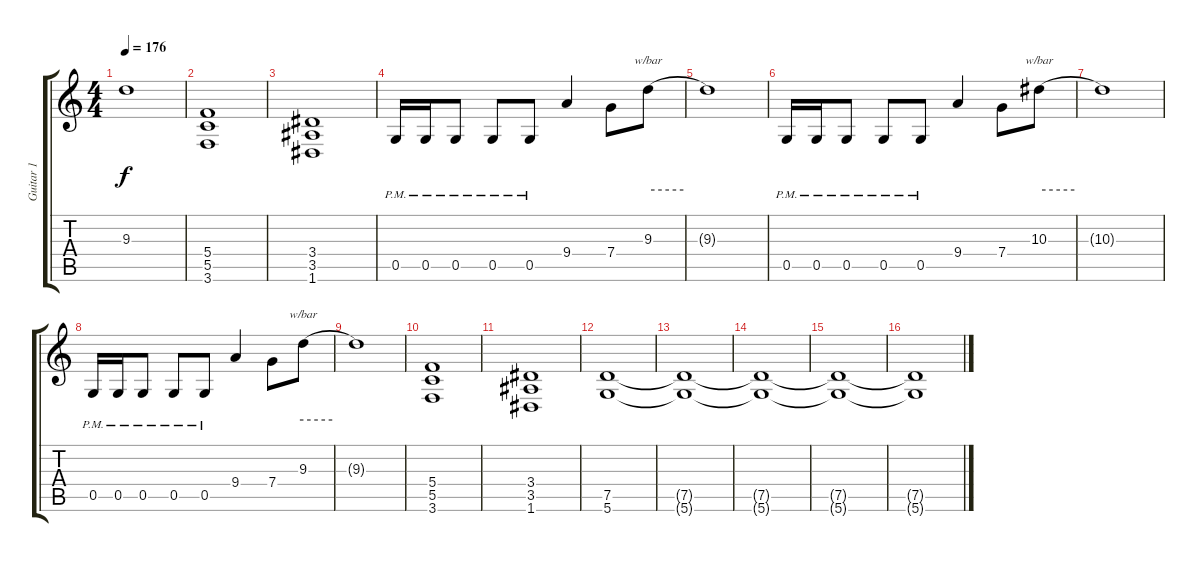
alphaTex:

\track ("Guitar 1" "Guitar 1") {instrument distortionguitar}
\staff {score tabs}
\tuning (D4 A3 F3 C3 G2 D2) {hide}
\ts (4 4)
\tempo 176
\clef g2
\ks c
9.3{t}.1{dy f} |
(5.4 5.5 3.6).1 |
(3.4 3.5 1.6).1 |
0.5{pm}.16{balance 8} 0.5{pm}.16 0.5{pm}.8 0.5{pm}.8 0.5{pm}.8 9.4.4 7.4.8 9.3.8{tbe (hold default 0 0 60 0)} |
9.3{t}.1 |
0.5{pm}.16 0.5{pm}.16 0.5{pm}.8 0.5{pm}.8 0.5{pm}.8 9.4.4 7.4.8 10.3.8{tbe (hold default 0 0 60 0)} |
10.3{t}.1 |
0.5{pm}.16 0.5{pm}.16 0.5{pm}.8 0.5{pm}.8 0.5{pm}.8 9.4.4 7.4.8 9.3.8{tbe (hold default 0 0 60 0)} |
9.3{t}.1 |
(5.4 5.5 3.6).1 |
(3.4 3.5 1.6).1 |
(7.5 5.6).1{volume 8} |
(7.5{t} 5.6{t}).1 |
(7.5{t} 5.6{t}).1 |
(7.5{t} 5.6{t}).1 |
(7.5{t} 5.6{t}).1{volume 0}
